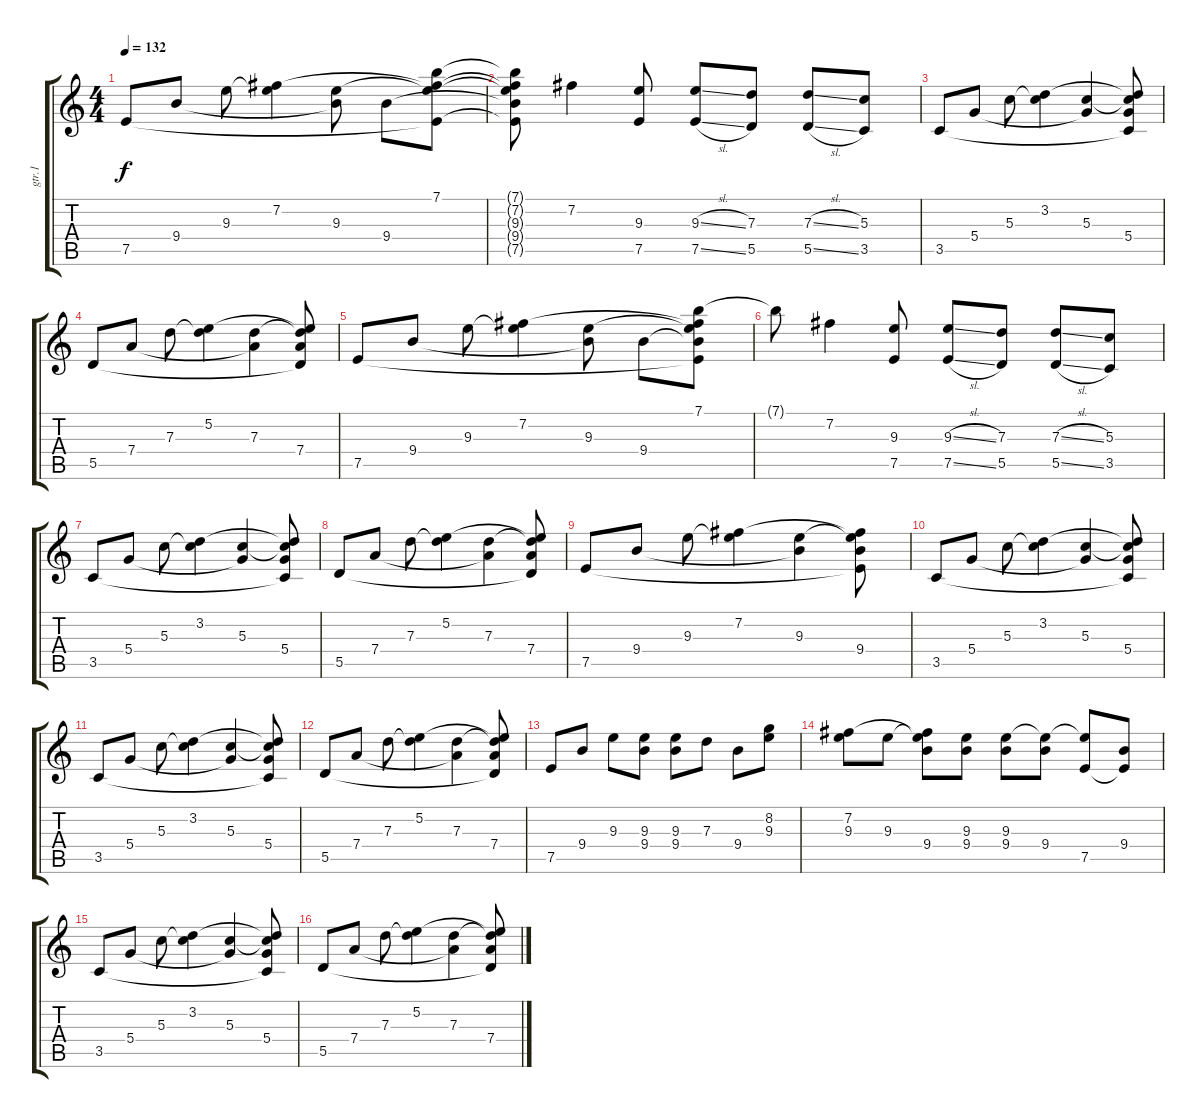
\track ("gtr.1" "gtr.1") {instrument electricguitarclean}
\staff {score tabs}
\tuning (E4 B3 G3 D3 A2 E2) {hide}
\ts (4 4)
\tempo 132
\clef g2
\ks c
7.5.8{dy f} 9.4.8 9.3.8 (7.2 9.3{t}).4 (9.3 9.4{t}).8 9.4.8 (7.1 7.2{t} 9.3{t} 7.5{t}).8 |
(7.1{t} 7.2{t} 9.3{t} 9.4{t} 7.5{t}).8 7.2.4 (9.3 7.5).8 (9.3{sl} 7.5{sl}).8 (7.3 5.5).8 (7.3{sl} 5.5{sl}).8 (5.3 3.5).8 |
3.5.8 5.4.8 5.3.8 (3.2 5.3{t}).4 (5.3 5.4{t}).4 (3.2{t} 5.3{t} 5.4 3.5{t}).8 |
5.5.8 7.4.8 7.3.8 (5.2 7.3{t}).4 (7.3 7.4{t}).4 (5.2{t} 7.3{t} 7.4 5.5{t}).8 |
7.5.8 9.4.8 9.3.8 (7.2 9.3{t}).4 (9.3 9.4{t}).8 9.4.8 (7.1 7.2{t} 9.3{t} 9.4{t} 7.5{t}).8 |
7.1{t}.8 7.2.4 (9.3 7.5).8 (9.3{sl} 7.5{sl}).8 (7.3 5.5).8 (7.3{sl} 5.5{sl}).8 (5.3 3.5).8 |
3.5.8 5.4.8 5.3.8 (3.2 5.3{t}).4 (5.3 5.4{t}).4 (3.2{t} 5.3{t} 5.4 3.5{t}).8 |
5.5.8 7.4.8 7.3.8 (5.2 7.3{t}).4 (7.3 7.4{t}).4 (5.2{t} 7.3{t} 7.4 5.5{t}).8 |
7.5.8 9.4.8 9.3.8 (7.2 9.3{t}).4 (9.3 9.4{t}).4 (7.2{t} 9.3{t} 9.4 7.5{t}).8 |
3.5.8 5.4.8 5.3.8 (3.2 5.3{t}).4 (5.3 5.4{t}).4 (3.2{t} 5.3{t} 5.4 3.5{t}).8 |
3.5.8 5.4.8 5.3.8 (3.2 5.3{t}).4 (5.3 5.4{t}).4 (3.2{t} 5.3{t} 5.4 3.5{t}).8 |
5.5.8 7.4.8 7.3.8 (5.2 7.3{t}).4 (7.3 7.4{t}).4 (5.2{t} 7.3{t} 7.4 5.5{t}).8 |
7.5.8 9.4.8 9.3.8 (9.3 9.4).8 (9.3 9.4).8 7.3.8 9.4.8 (8.2 9.3).8 |
(7.2 9.3).8 9.3.8 (7.2{t} 9.3{t} 9.4).8 (9.3 9.4).8 (9.3 9.4).8 (9.3{t} 9.4).8 (9.3{t} 7.5).8 (9.4 7.5{t}).8 |
3.5.8 5.4.8 5.3.8 (3.2 5.3{t}).4 (5.3 5.4{t}).4 (3.2{t} 5.3{t} 5.4 3.5{t}).8 |
5.5.8 7.4.8 7.3.8 (5.2 7.3{t}).4 (7.3 7.4{t}).4 (5.2{t} 7.3{t} 7.4 5.5{t}).8
